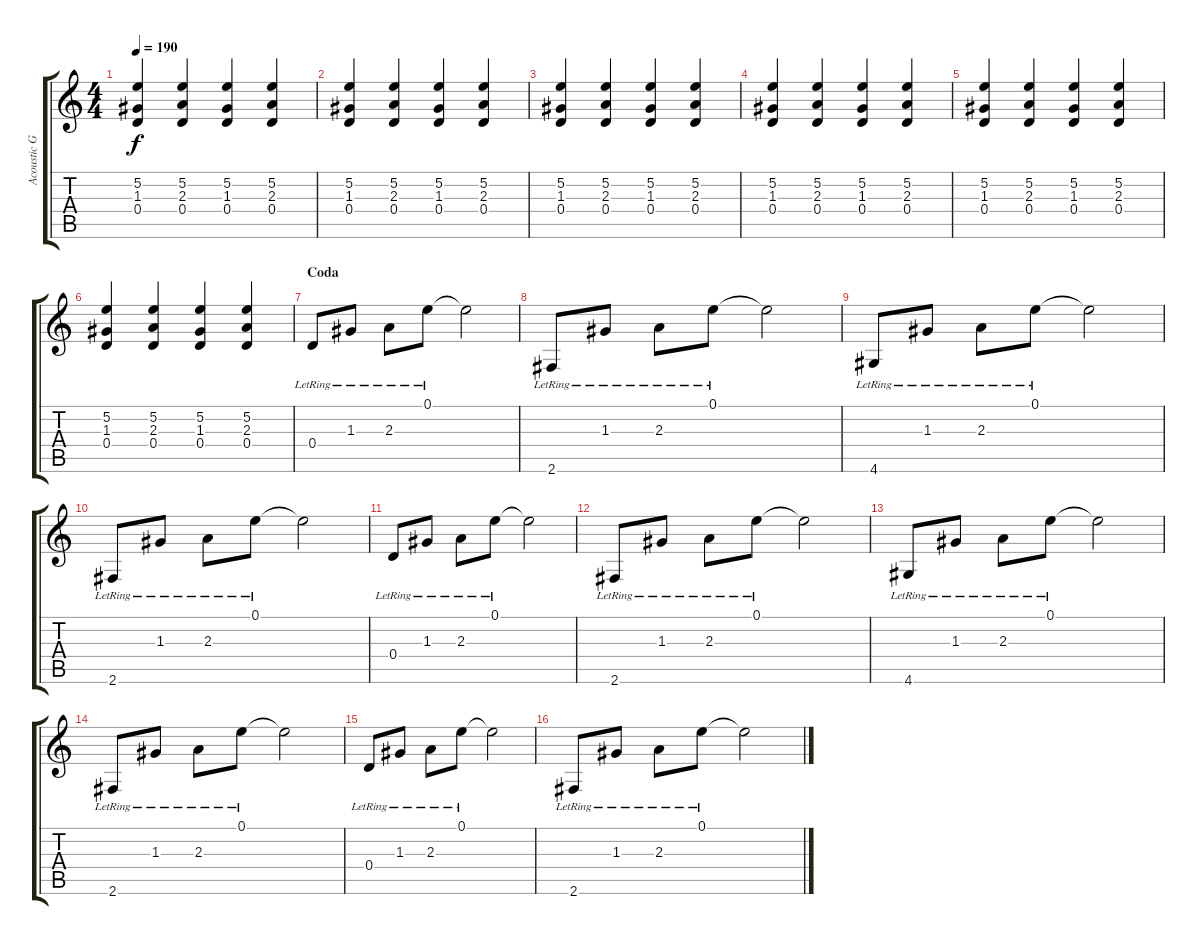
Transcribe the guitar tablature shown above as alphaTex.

\track ("Acoustic Guitar" "Acoustic G") {instrument acousticguitarsteel}
\staff {score tabs}
\tuning (E4 B3 G3 D3 A2 E2) {hide}
\ts (4 4)
\tempo 190
\clef g2
\ks c
(5.2 1.3 0.4).4{dy f} (5.2 2.3 0.4).4 (5.2 1.3 0.4).4 (5.2 2.3 0.4).4 |
(5.2 1.3 0.4).4 (5.2 2.3 0.4).4 (5.2 1.3 0.4).4 (5.2 2.3 0.4).4 |
(5.2 1.3 0.4).4 (5.2 2.3 0.4).4 (5.2 1.3 0.4).4 (5.2 2.3 0.4).4 |
(5.2 1.3 0.4).4 (5.2 2.3 0.4).4 (5.2 1.3 0.4).4 (5.2 2.3 0.4).4 |
(5.2 1.3 0.4).4 (5.2 2.3 0.4).4 (5.2 1.3 0.4).4 (5.2 2.3 0.4).4 |
(5.2 1.3 0.4).4 (5.2 2.3 0.4).4 (5.2 1.3 0.4).4 (5.2 2.3 0.4).4 |
\section ("" "Coda")
0.4{lr}.8{volume 13} 1.3{lr}.8 2.3{lr}.8 0.1{lr}.8 0.1{t}.2 |
2.6{lr}.8 1.3{lr}.8 2.3{lr}.8 0.1{lr}.8 0.1{t}.2 |
4.6{lr}.8 1.3{lr}.8 2.3{lr}.8 0.1{lr}.8 0.1{t}.2 |
2.6{lr}.8 1.3{lr}.8 2.3{lr}.8 0.1{lr}.8 0.1{t}.2 |
0.4{lr}.8 1.3{lr}.8 2.3{lr}.8 0.1{lr}.8 0.1{t}.2 |
2.6{lr}.8 1.3{lr}.8 2.3{lr}.8 0.1{lr}.8 0.1{t}.2 |
4.6{lr}.8 1.3{lr}.8 2.3{lr}.8 0.1{lr}.8 0.1{t}.2 |
2.6{lr}.8 1.3{lr}.8 2.3{lr}.8 0.1{lr}.8 0.1{t}.2 |
0.4{lr}.8{volume 13} 1.3{lr}.8 2.3{lr}.8 0.1{lr}.8 0.1{t}.2 |
2.6{lr}.8 1.3{lr}.8 2.3{lr}.8 0.1{lr}.8 0.1{t}.2
